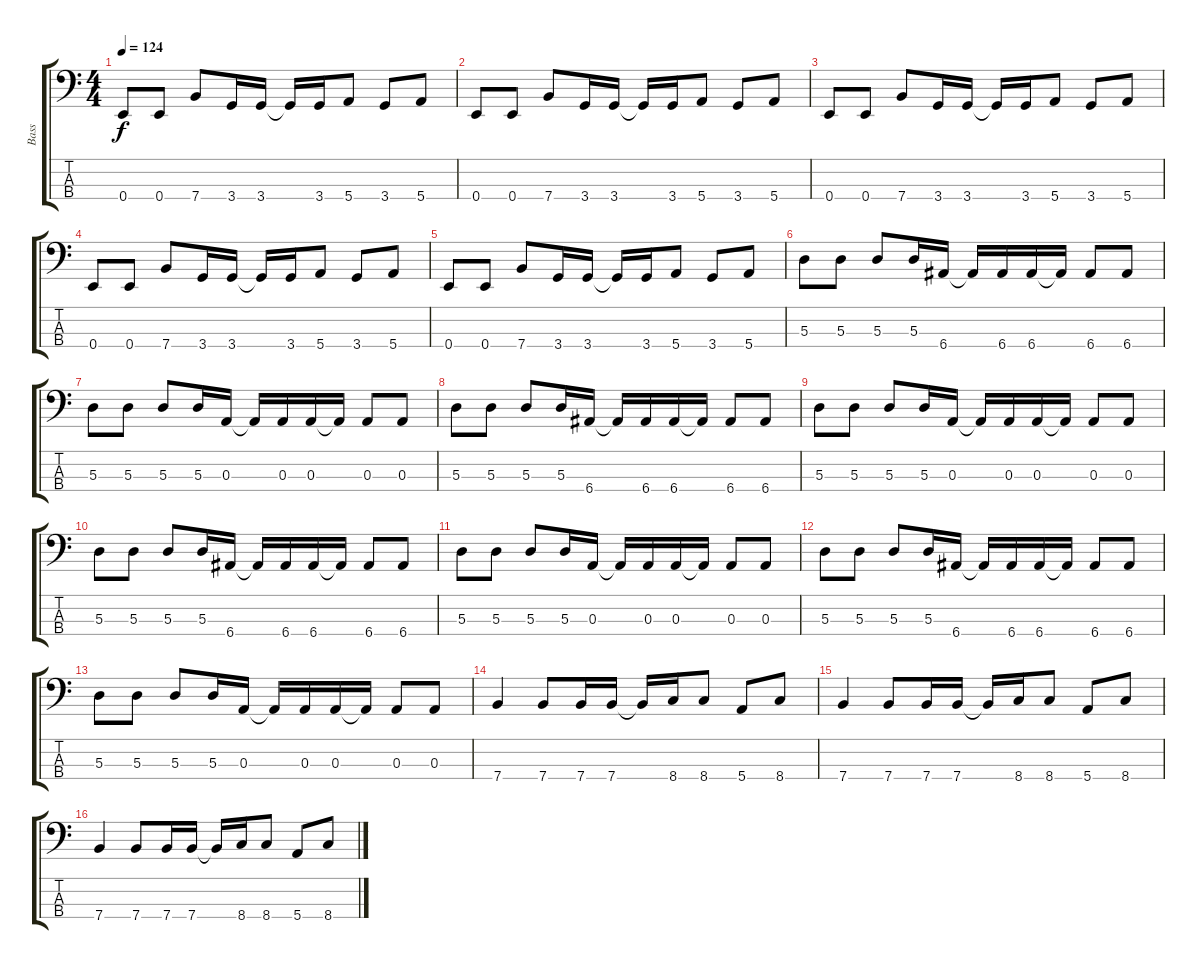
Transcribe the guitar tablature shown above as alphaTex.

\track ("Bass" "Bass") {instrument electricbasspick}
\staff {score tabs}
\tuning (G2 D2 A1 E1) {hide}
\ts (4 4)
\tempo 124
\clef f4
\ks c
0.4.8{dy f} 0.4.8 7.4.8 3.4.16 3.4.16 3.4{t}.16 3.4.16 5.4.8 3.4.8 5.4.8 |
0.4.8 0.4.8 7.4.8 3.4.16 3.4.16 3.4{t}.16 3.4.16 5.4.8 3.4.8 5.4.8 |
0.4.8 0.4.8 7.4.8 3.4.16 3.4.16 3.4{t}.16 3.4.16 5.4.8 3.4.8 5.4.8 |
0.4.8 0.4.8 7.4.8 3.4.16 3.4.16 3.4{t}.16 3.4.16 5.4.8 3.4.8 5.4.8 |
0.4.8 0.4.8 7.4.8 3.4.16 3.4.16 3.4{t}.16 3.4.16 5.4.8 3.4.8 5.4.8 |
5.3.8 5.3.8 5.3.8 5.3.16 6.4.16 6.4{t}.16 6.4.16 6.4.16 6.4{t}.16 6.4.8 6.4.8 |
5.3.8 5.3.8 5.3.8 5.3.16 0.3.16 0.3{t}.16 0.3.16 0.3.16 0.3{t}.16 0.3.8 0.3.8 |
5.3.8 5.3.8 5.3.8 5.3.16 6.4.16 6.4{t}.16 6.4.16 6.4.16 6.4{t}.16 6.4.8 6.4.8 |
5.3.8 5.3.8 5.3.8 5.3.16 0.3.16 0.3{t}.16 0.3.16 0.3.16 0.3{t}.16 0.3.8 0.3.8 |
5.3.8 5.3.8 5.3.8 5.3.16 6.4.16 6.4{t}.16 6.4.16 6.4.16 6.4{t}.16 6.4.8 6.4.8 |
5.3.8 5.3.8 5.3.8 5.3.16 0.3.16 0.3{t}.16 0.3.16 0.3.16 0.3{t}.16 0.3.8 0.3.8 |
5.3.8 5.3.8 5.3.8 5.3.16 6.4.16 6.4{t}.16 6.4.16 6.4.16 6.4{t}.16 6.4.8 6.4.8 |
5.3.8 5.3.8 5.3.8 5.3.16 0.3.16 0.3{t}.16 0.3.16 0.3.16 0.3{t}.16 0.3.8 0.3.8 |
7.4.4 7.4.8 7.4.16 7.4.16 7.4{t}.16 8.4.16 8.4.8 5.4.8 8.4.8 |
7.4.4 7.4.8 7.4.16 7.4.16 7.4{t}.16 8.4.16 8.4.8 5.4.8 8.4.8 |
7.4.4 7.4.8 7.4.16 7.4.16 7.4{t}.16 8.4.16 8.4.8 5.4.8 8.4.8
